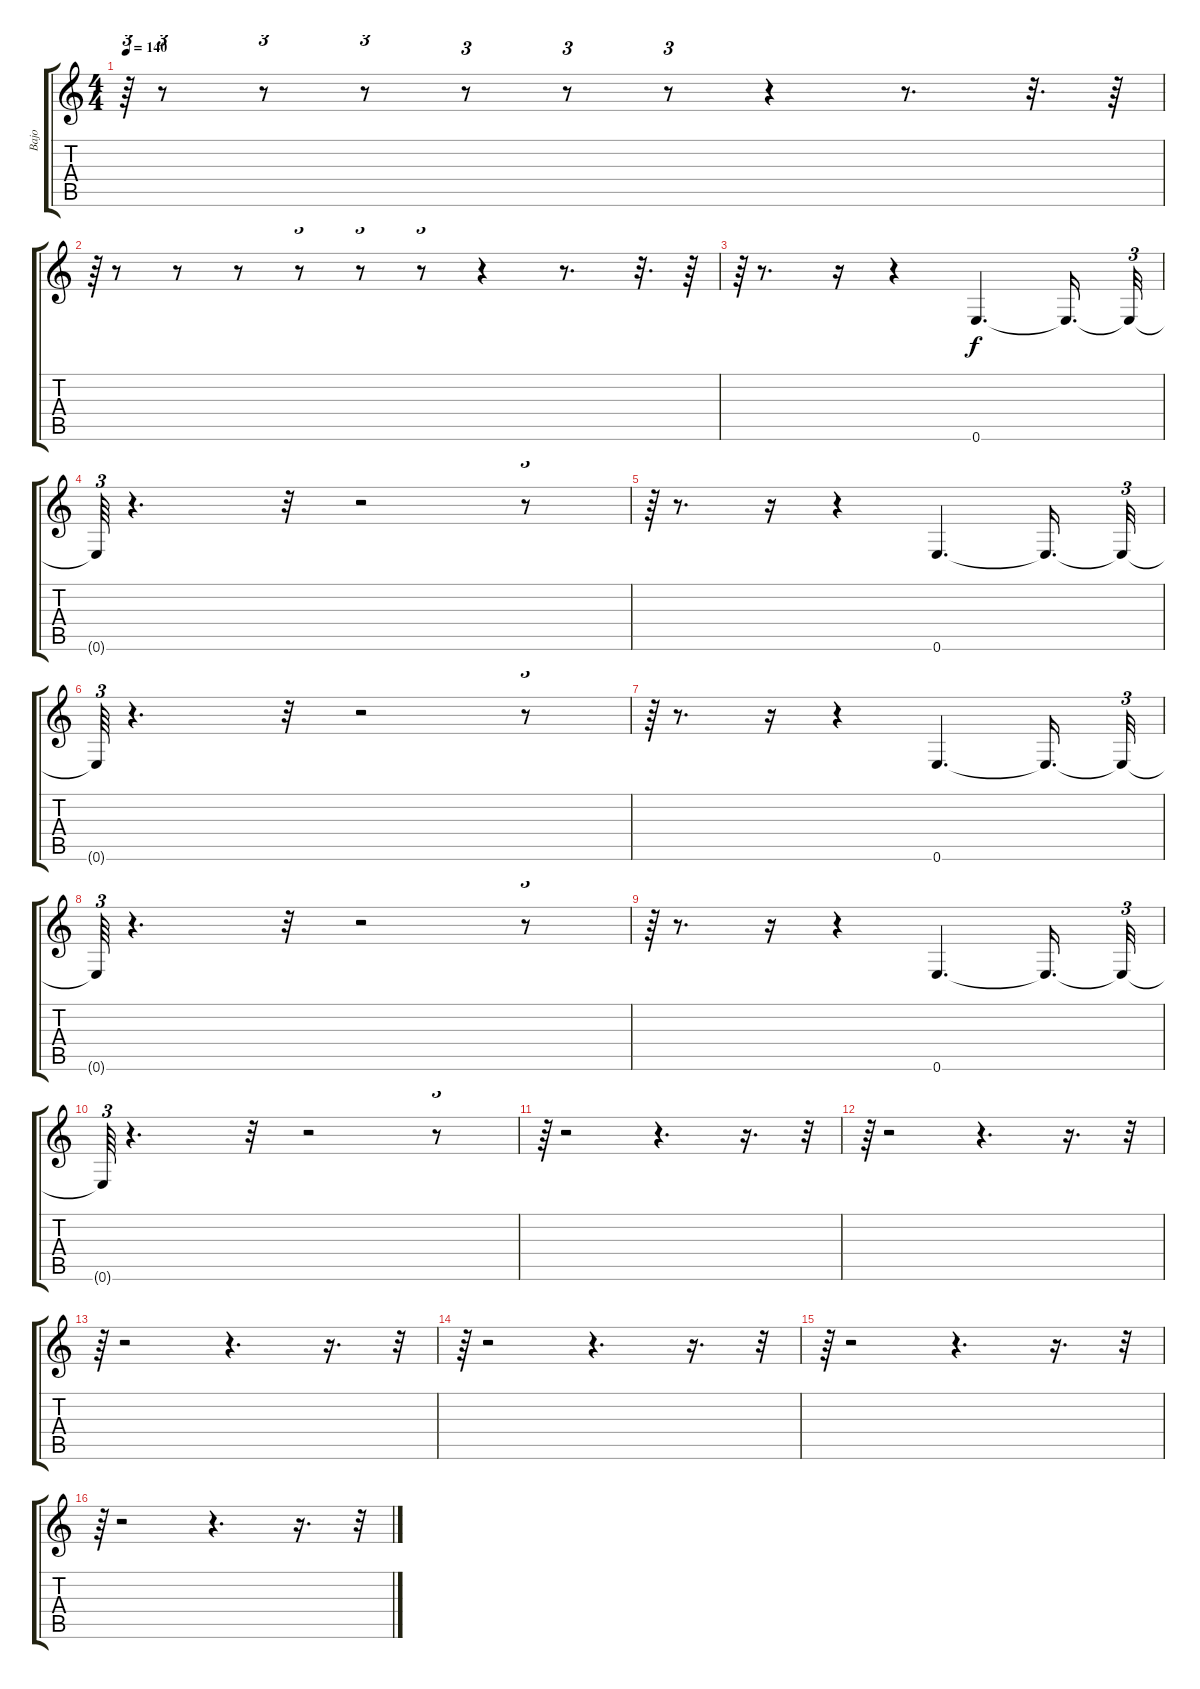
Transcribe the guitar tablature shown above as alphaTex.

\track ("Bajo" "Bajo") {instrument electricbasspick}
\staff {score tabs}
\tuning (E4 B3 G3 D3 A2 E2) {hide}
\ts (4 4)
\tempo 140
\clef g2
\ks c
r.64{tu (3 2) dy f} r.8{tu (3 2)} r.8{tu (3 2)} r.8{tu (3 2)} r.8{tu (3 2)} r.8{tu (3 2)} r.8{tu (3 2)} r.4 r.8{d} r.32{d} r.64 |
r.64{tu (3 2)} r.8{tu (3 2)} r.8{tu (3 2)} r.8{tu (3 2)} r.8{tu (3 2)} r.8{tu (3 2)} r.8{tu (3 2)} r.4 r.8{d} r.32{d} r.64 |
r.64{tu (3 2)} r.8{d} r.16 r.4 0.6.4{d} 0.6{t}.16{d} 0.6{t}.32{tu (3 2)} |
0.6{t}.64{tu (3 2)} r.4{d} r.32 r.2 r.8{tu (3 2)} |
r.64{tu (3 2)} r.8{d} r.16 r.4 0.6.4{d} 0.6{t}.16{d} 0.6{t}.32{tu (3 2)} |
0.6{t}.64{tu (3 2)} r.4{d} r.32 r.2 r.8{tu (3 2)} |
r.64{tu (3 2)} r.8{d} r.16 r.4 0.6.4{d} 0.6{t}.16{d} 0.6{t}.32{tu (3 2)} |
0.6{t}.64{tu (3 2)} r.4{d} r.32 r.2 r.8{tu (3 2)} |
r.64{tu (3 2)} r.8{d} r.16 r.4 0.6.4{d} 0.6{t}.16{d} 0.6{t}.32{tu (3 2)} |
0.6{t}.64{tu (3 2)} r.4{d} r.32 r.2 r.8{tu (3 2)} |
r.64{tu (3 2)} r.2 r.4{d} r.16{d} r.32{tu (3 2)} |
r.64{tu (3 2)} r.2 r.4{d} r.16{d} r.32{tu (3 2)} |
r.64{tu (3 2)} r.2 r.4{d} r.16{d} r.32{tu (3 2)} |
r.64{tu (3 2)} r.2 r.4{d} r.16{d} r.32{tu (3 2)} |
r.64{tu (3 2)} r.2 r.4{d} r.16{d} r.32{tu (3 2)} |
r.64{tu (3 2)} r.2 r.4{d} r.16{d} r.32{tu (3 2)}
